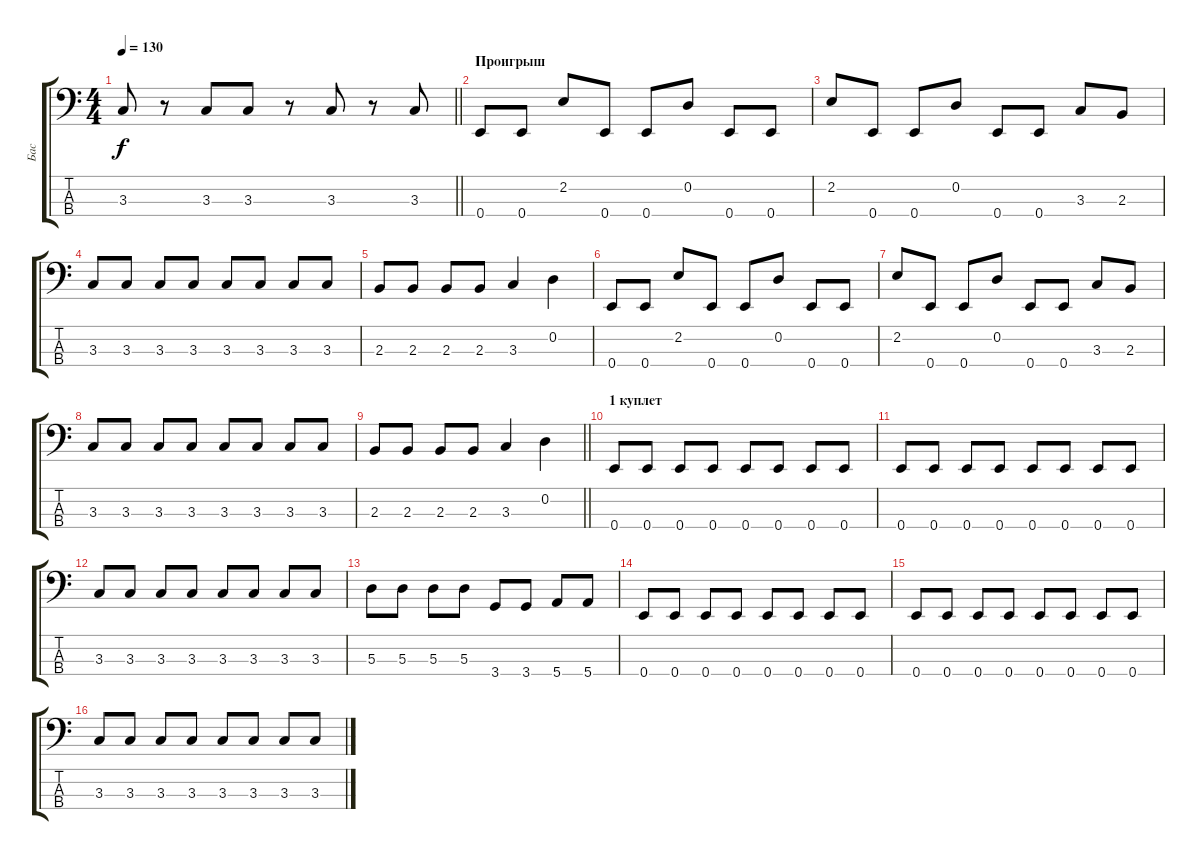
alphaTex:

\track ("Бас" "Бас") {instrument slapbass1}
\staff {score tabs}
\tuning (G2 D2 A1 E1) {hide}
\ts (4 4)
\tempo 130
\clef f4
\barLineRight lightlight
\ks c
3.3.8{dy f} r.8 3.3.8 3.3.8 r.8 3.3.8 r.8 3.3.8 |
\section ("" "Проигрыш")
0.4.8 0.4.8 2.2.8 0.4.8 0.4.8 0.2.8 0.4.8 0.4.8 |
2.2.8 0.4.8 0.4.8 0.2.8 0.4.8 0.4.8 3.3.8 2.3.8 |
3.3.8 3.3.8 3.3.8 3.3.8 3.3.8 3.3.8 3.3.8 3.3.8 |
2.3.8 2.3.8 2.3.8 2.3.8 3.3.4 0.2.4 |
0.4.8 0.4.8 2.2.8 0.4.8 0.4.8 0.2.8 0.4.8 0.4.8 |
2.2.8 0.4.8 0.4.8 0.2.8 0.4.8 0.4.8 3.3.8 2.3.8 |
3.3.8 3.3.8 3.3.8 3.3.8 3.3.8 3.3.8 3.3.8 3.3.8 |
\barLineRight lightlight
2.3.8 2.3.8 2.3.8 2.3.8 3.3.4 0.2.4 |
\section ("" "1 куплет")
0.4.8 0.4.8 0.4.8 0.4.8 0.4.8 0.4.8 0.4.8 0.4.8 |
0.4.8 0.4.8 0.4.8 0.4.8 0.4.8 0.4.8 0.4.8 0.4.8 |
3.3.8 3.3.8 3.3.8 3.3.8 3.3.8 3.3.8 3.3.8 3.3.8 |
5.3.8 5.3.8 5.3.8 5.3.8 3.4.8 3.4.8 5.4.8 5.4.8 |
0.4.8 0.4.8 0.4.8 0.4.8 0.4.8 0.4.8 0.4.8 0.4.8 |
0.4.8 0.4.8 0.4.8 0.4.8 0.4.8 0.4.8 0.4.8 0.4.8 |
3.3.8 3.3.8 3.3.8 3.3.8 3.3.8 3.3.8 3.3.8 3.3.8
